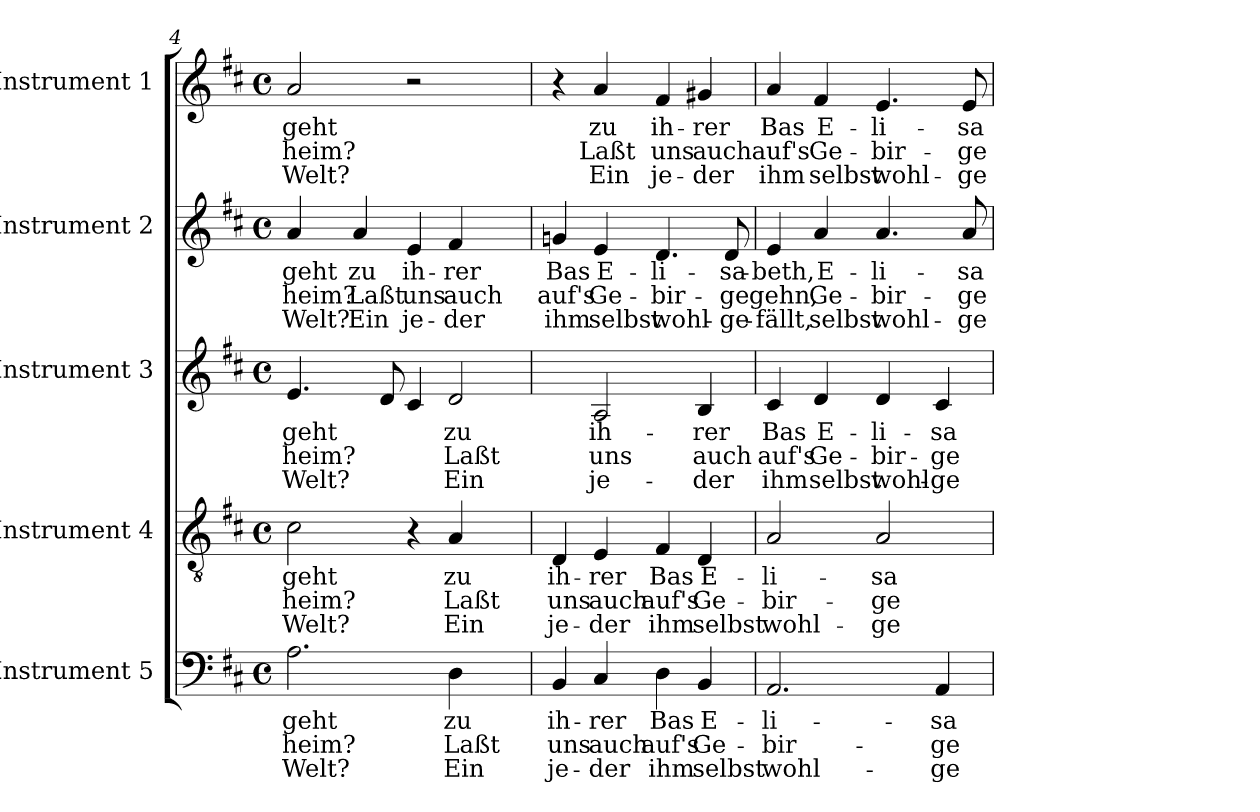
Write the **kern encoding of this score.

**kern	**text	**text	**text	**kern	**text	**text	**text	**kern	**text	**text	**text	**kern	**text	**text	**text	**kern	**text	**text	**text
*part5	*part5	*part5	*part5	*part4	*part4	*part4	*part4	*part3	*part3	*part3	*part3	*part2	*part2	*part2	*part2	*part1	*part1	*part1	*part1
*staff5	*staff5	*staff5	*staff5	*staff4	*staff4	*staff4	*staff4	*staff3	*staff3	*staff3	*staff3	*staff2	*staff2	*staff2	*staff2	*staff1	*staff1	*staff1	*staff1
*I"Instrument 5	*	*	*	*I"Instrument 4	*	*	*	*I"Instrument 3	*	*	*	*I"Instrument 2	*	*	*	*I"Instrument 1	*	*	*
*clefF4	*	*	*	*clefGv2	*	*	*	*clefG2	*	*	*	*clefG2	*	*	*	*clefG2	*	*	*
*k[f#c#]	*	*	*	*k[f#c#]	*	*	*	*k[f#c#]	*	*	*	*k[f#c#]	*	*	*	*k[f#c#]	*	*	*
*D:	*	*	*	*D:	*	*	*	*D:	*	*	*	*D:	*	*	*	*D:	*	*	*
*M4/4	*	*	*	*M4/4	*	*	*	*M4/4	*	*	*	*M4/4	*	*	*	*M4/4	*	*	*
*met(c)	*	*	*	*met(c)	*	*	*	*met(c)	*	*	*	*met(c)	*	*	*	*met(c)	*	*	*
=4	=4	=4	=4	=4	=4	=4	=4	=4	=4	=4	=4	=4	=4	=4	=4	=4	=4	=4	=4
!	!LO:LY:b:cj	!LO:LY:b:cj	!LO:LY:b:cj	!	!LO:LY:b:cj	!LO:LY:b:cj	!LO:LY:b:cj	!	!LO:LY:b	!LO:LY:b	!LO:LY:b	!	!LO:LY:b:cj	!LO:LY:b:cj	!LO:LY:b:cj	!	!LO:LY:b:cj	!LO:LY:b:cj	!LO:LY:b:cj
2.A\	geht	heim?	Welt?	2c#\	geht	heim?	Welt?	4.e/	geht	heim?	Welt?	4a/	geht	heim?	Welt?	2a/	-geht	heim?	Welt?
!	!	!	!	!	!	!	!	!	!	!	!	!	!LO:LY:b:cj	!LO:LY:b:cj	!LO:LY:b:cj	!	!	!	!
.	.	.	.	.	.	.	.	.	.	.	.	4a/	zu	Laßt	Ein	.	.	.	.
.	.	.	.	.	.	.	.	8d/	.	.	.	.	.	.	.	.	.	.	.
!	!	!	!	!	!	!	!	!	!	!	!	!	!LO:LY:b:cj	!LO:LY:b:cj	!LO:LY:b:cj	!	!	!	!
.	.	.	.	4r	.	.	.	4c#/	.	.	.	4e/	ih-	-uns	je-	2r	.	.	.
!	!LO:LY:b:cj	!LO:LY:b:cj	!LO:LY:b:cj	!	!LO:LY:b:cj	!LO:LY:b:cj	!LO:LY:b:cj	!	!LO:LY:b:cj	!LO:LY:b:cj	!LO:LY:b:cj	!	!LO:LY:b:cj	!LO:LY:b:cj	!LO:LY:b:cj	!	!	!	!
4D\	zu	Laßt	Ein	4A/	zu	Laßt	Ein	2d/	zu	Laßt	Ein	4f#/	-rer	auch	der	.	.	.	.
4ryy	.	.	.	4ryy	.	.	.	.	.	.	.	4ryy	.	.	.	4ryy	.	.	.
=5	=5	=5	=5	=5	=5	=5	=5	=5	=5	=5	=5	=5	=5	=5	=5	=5	=5	=5	=5
!	!LO:LY:b:cj	!LO:LY:b:cj	!LO:LY:b:cj	!	!LO:LY:b:cj	!LO:LY:b:cj	!LO:LY:b:cj	!	!	!	!	!	!LO:LY:b:cj	!LO:LY:b:cj	!LO:LY:b:cj	!	!	!	!
4BB/	ih-	-uns	je-	4D/	ih-	-uns	je-	4ryy	.	.	.	4gn/	Bas	auf's	ihm	4r	.	.	.
!	!LO:LY:b:cj	!LO:LY:b:cj	!LO:LY:b:cj	!	!LO:LY:b:cj	!LO:LY:b:cj	!LO:LY:b:cj	!	!LO:LY:b:cj	!LO:LY:b:cj	!LO:LY:b:cj	!	!LO:LY:b:cj	!LO:LY:b:cj	!LO:LY:b:cj	!	!LO:LY:b:cj	!LO:LY:b:cj	!LO:LY:b:cj
4C#/	-rer	auch	der	4E/	-rer	auch	der	2A/	ih-	-uns	je-	4e/	E-	-Ge-	-selbst	4a/	zu	Laßt	Ein
!	!LO:LY:b:cj	!LO:LY:b:cj	!LO:LY:b:cj	!	!LO:LY:b:cj	!LO:LY:b:cj	!LO:LY:b:cj	!	!	!	!	!	!LO:LY:b:cj	!LO:LY:b:cj	!LO:LY:b:cj	!	!LO:LY:b:cj	!LO:LY:b:cj	!LO:LY:b:cj
4D\	Bas	auf's	ihm	4F#/	Bas	auf's	ihm	.	.	.	.	4.d/	li-	-bir-	-wohl-	4f#/	ih-	-uns	je-
!	!LO:LY:b:cj	!LO:LY:b:cj	!LO:LY:b:cj	!	!LO:LY:b:cj	!LO:LY:b:cj	!LO:LY:b:cj	!	!LO:LY:b:cj	!LO:LY:b:cj	!LO:LY:b:cj	!	!	!	!	!	!LO:LY:b:cj	!LO:LY:b:cj	!LO:LY:b:cj
4BB/	E-	-Ge-	-selbst	4D/	E-	-Ge-	-selbst	4B/	-rer	auch	der	.	.	.	.	4g#X/	-rer	auch	der
!	!	!	!	!	!	!	!	!	!	!	!	!	!LO:LY:b:cj	!LO:LY:b:cj	!LO:LY:b:cj	!	!	!	!
.	.	.	.	.	.	.	.	.	.	.	.	8d/	-sa-	-ge	ge-	.	.	.	.
!!LO:LB:g=z
=6	=6	=6	=6	=6	=6	=6	=6	=6	=6	=6	=6	=6	=6	=6	=6	=6	=6	=6	=6
!	!LO:LY:b:cj	!LO:LY:b:cj	!LO:LY:b:cj	!	!LO:LY:b:cj	!LO:LY:b:cj	!LO:LY:b:cj	!	!LO:LY:b:cj	!LO:LY:b:cj	!LO:LY:b:cj	!	!LO:LY:b:cj	!LO:LY:b:cj	!LO:LY:b:cj	!	!LO:LY:b:cj	!LO:LY:b:cj	!LO:LY:b:cj
2.AA/	li-	-bir-	-wohl-	2A/	li-	-bir-	-wohl-	4c#/	Bas	auf's	ihm	4e/	-beth,	gehn,	fällt,	4a/	Bas	auf's	ihm
!	!	!	!	!	!	!	!	!	!LO:LY:b:cj	!LO:LY:b:cj	!LO:LY:b:cj	!	!LO:LY:b:cj	!LO:LY:b:cj	!LO:LY:b:cj	!	!LO:LY:b:cj	!LO:LY:b:cj	!LO:LY:b:cj
.	.	.	.	.	.	.	.	4d/	E-	-Ge-	-selbst	4a/	E-	-Ge-	-selbst	4f#/	E-	-Ge-	-selbst
!	!	!	!	!	!LO:LY:b:cj	!LO:LY:b:cj	!LO:LY:b:cj	!	!LO:LY:b:cj	!LO:LY:b:cj	!LO:LY:b:cj	!	!LO:LY:b:cj	!LO:LY:b:cj	!LO:LY:b:cj	!	!LO:LY:b:cj	!LO:LY:b:cj	!LO:LY:b:cj
.	.	.	.	2A/	-sa-	-ge	ge-	4d/	li-	-bir-	-wohl-	4.a/	li-	-bir-	-wohl-	4.e/	li-	-bir-	-wohl-
!	!LO:LY:b:cj	!LO:LY:b:cj	!LO:LY:b:cj	!	!	!	!	!	!LO:LY:b:cj	!LO:LY:b:cj	!LO:LY:b:cj	!	!	!	!	!	!	!	!
4AA/	-sa-	-ge	ge-	.	.	.	.	4c#/	-sa-	-ge	ge-	.	.	.	.	.	.	.	.
!	!	!	!	!	!	!	!	!	!	!	!	!	!LO:LY:b:cj	!LO:LY:b:cj	!LO:LY:b:cj	!	!LO:LY:b:cj	!LO:LY:b:cj	!LO:LY:b:cj
.	.	.	.	.	.	.	.	.	.	.	.	8a/	-sa-	-ge	ge-	8e/	-sa-	-ge	ge-
=	=	=	=	=	=	=	=	=	=	=	=	=	=	=	=	=	=	=	=
*-	*-	*-	*-	*-	*-	*-	*-	*-	*-	*-	*-	*-	*-	*-	*-	*-	*-	*-	*-
